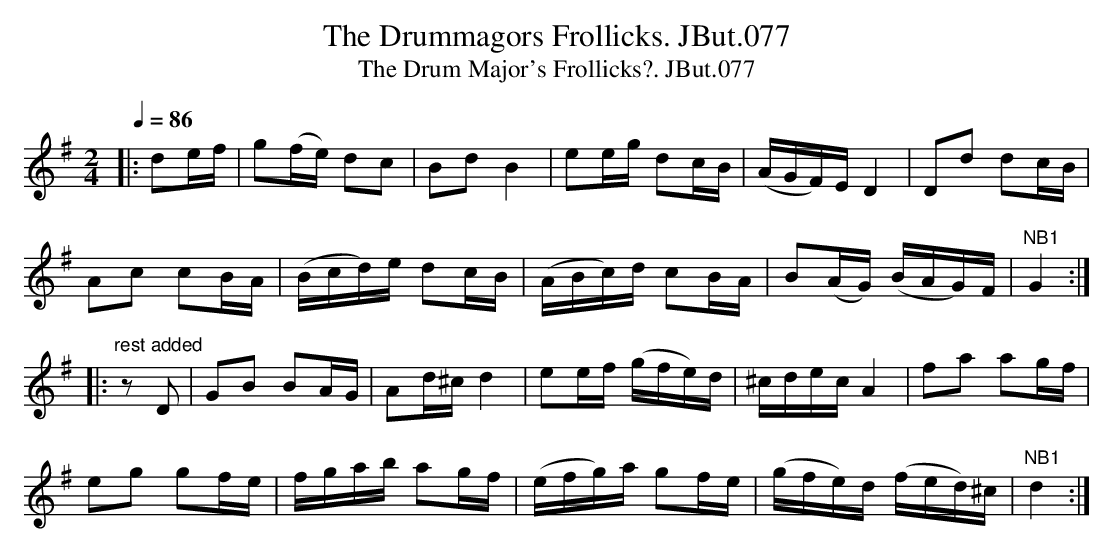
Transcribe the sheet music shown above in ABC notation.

X:1
T:Drummagors Frollicks. JBut.077, The
T:Drum Major's Frollicks?. JBut.077, The
M:2/4
L:1/16
Q:1/4=86
K:G
|:d2ef|g2(fe) d2c2|B2d2 B4|e2eg d2cB|(AGF)E D4|D2d2 d2cB|
A2c2 c2BA|(Bcd)e d2cB|(ABc)d c2BA|B2(AG) (BAG)F|"NB1"G4:|
|:"rest added" z2D2|G2B2 B2AG|A2d^c d4|e2ef (gfe)d|^cdec A4|f2a2 a2gf|
e2g2 g2fe|fgab a2gf|(efg)a g2fe|(gfe)d (fed)^c| "NB1"d4:|
